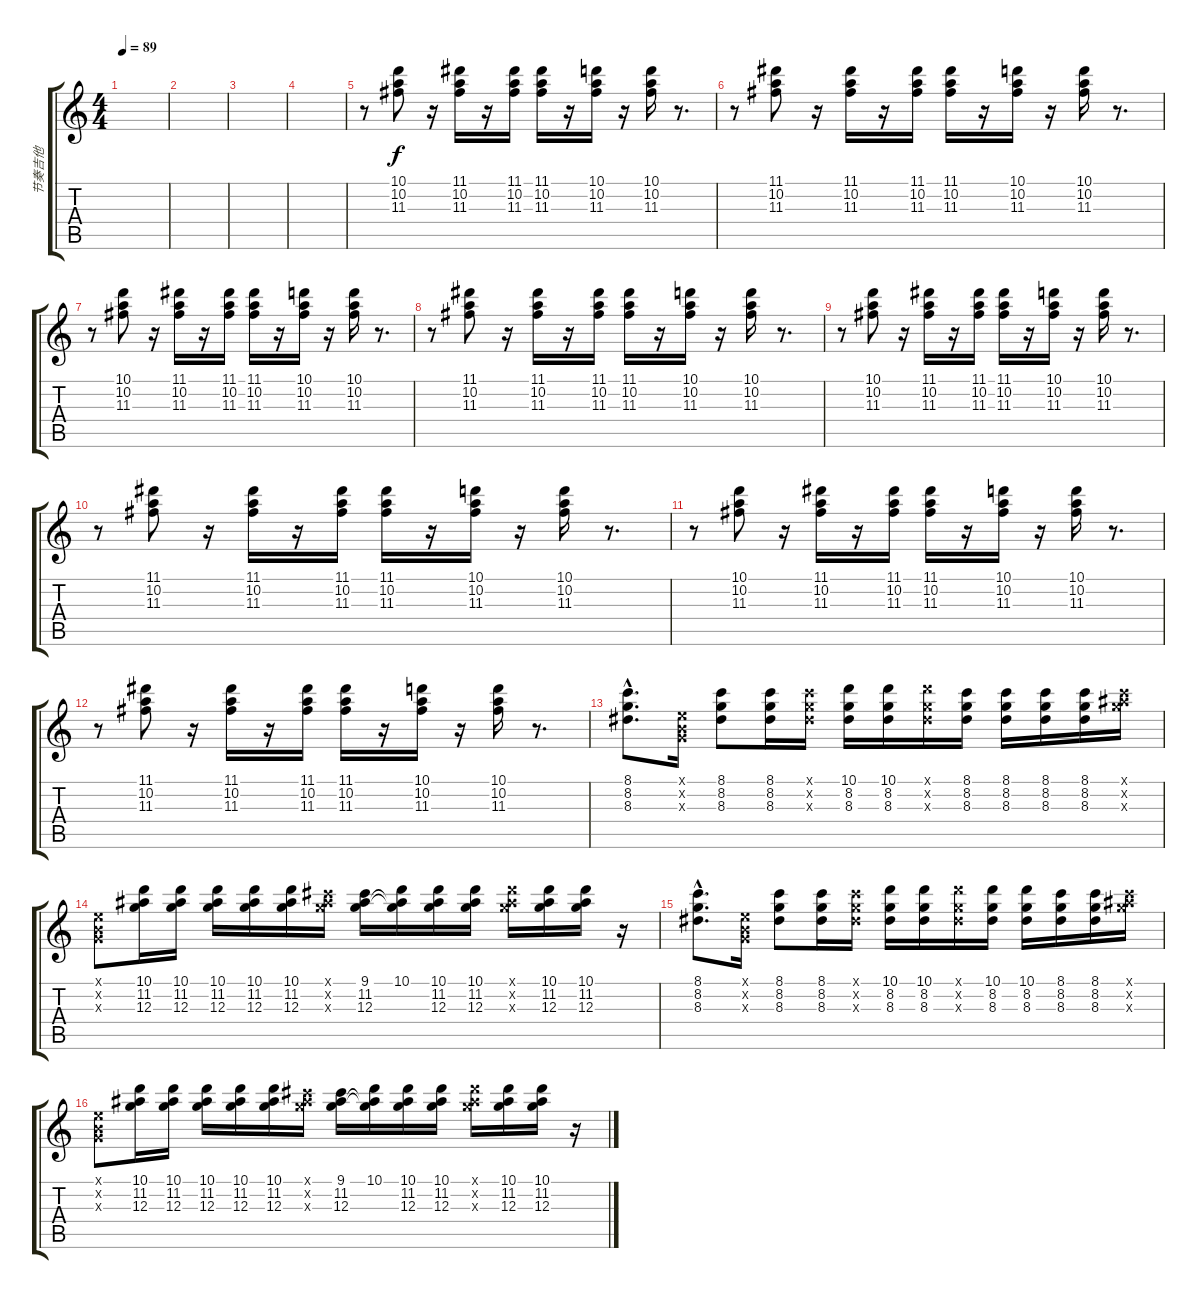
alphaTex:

\track ("节奏吉他" "节奏吉他") {instrument electricguitarclean}
\staff {score tabs}
\tuning (E4 B3 G3 D3 A2 E2) {hide}
\ts (4 4)
\tempo 89
\clef g2
\ks c
|
|
|
|
r.8 (10.1 10.2 11.3).8 r.16 (11.1 10.2 11.3).16 r.16 (11.1 10.2 11.3).16 (11.1 10.2 11.3).16 r.16 (10.1 10.2 11.3).16 r.16 (10.1 10.2 11.3).16 r.8{d} |
r.8 (11.1 10.2 11.3).8 r.16 (11.1 10.2 11.3).16 r.16 (11.1 10.2 11.3).16 (11.1 10.2 11.3).16 r.16 (10.1 10.2 11.3).16 r.16 (10.1 10.2 11.3).16 r.8{d} |
r.8 (10.1 10.2 11.3).8 r.16 (11.1 10.2 11.3).16 r.16 (11.1 10.2 11.3).16 (11.1 10.2 11.3).16 r.16 (10.1 10.2 11.3).16 r.16 (10.1 10.2 11.3).16 r.8{d} |
r.8 (11.1 10.2 11.3).8 r.16 (11.1 10.2 11.3).16 r.16 (11.1 10.2 11.3).16 (11.1 10.2 11.3).16 r.16 (10.1 10.2 11.3).16 r.16 (10.1 10.2 11.3).16 r.8{d} |
r.8 (10.1 10.2 11.3).8 r.16 (11.1 10.2 11.3).16 r.16 (11.1 10.2 11.3).16 (11.1 10.2 11.3).16 r.16 (10.1 10.2 11.3).16 r.16 (10.1 10.2 11.3).16 r.8{d} |
r.8 (11.1 10.2 11.3).8 r.16 (11.1 10.2 11.3).16 r.16 (11.1 10.2 11.3).16 (11.1 10.2 11.3).16 r.16 (10.1 10.2 11.3).16 r.16 (10.1 10.2 11.3).16 r.8{d} |
r.8 (10.1 10.2 11.3).8 r.16 (11.1 10.2 11.3).16 r.16 (11.1 10.2 11.3).16 (11.1 10.2 11.3).16 r.16 (10.1 10.2 11.3).16 r.16 (10.1 10.2 11.3).16 r.8{d} |
r.8 (11.1 10.2 11.3).8 r.16 (11.1 10.2 11.3).16 r.16 (11.1 10.2 11.3).16 (11.1 10.2 11.3).16 r.16 (10.1 10.2 11.3).16 r.16 (10.1 10.2 11.3).16 r.8{d} |
(8.1{hac} 8.2{hac} 8.3{hac}).8{d} (0.1{x} 0.2{x} 0.3{x}).16 (8.1 8.2 8.3).8 (8.1 8.2 8.3).16 (8.1{x} 8.2{x} 8.3{x}).16 (10.1 8.2 8.3).16 (10.1 8.2 8.3).16 (10.1{x} 8.2{x} 8.3{x}).16 (8.1 8.2 8.3).16 (8.1 8.2 8.3).16 (8.1 8.2 8.3).16 (8.1 8.2 8.3).16 (8.1{x} 11.2{x} 12.3{x}).16 |
(0.1{x} 0.2{x} 0.3{x}).8 (10.1 11.2 12.3).16 (10.1 11.2 12.3).16 (10.1 11.2 12.3).16 (10.1 11.2 12.3).16 (10.1 11.2 12.3).16 (9.1{x} 11.2{x} 12.3{x}).16 (9.1 11.2 12.3).16 (10.1 11.2{t} 12.3{t}).16 (10.1 11.2 12.3).16 (10.1 11.2 12.3).16 (10.1{x} 11.2{x} 12.3{x}).16 (10.1 11.2 12.3).16 (10.1 11.2 12.3).16 r.16 |
(8.1{hac} 8.2{hac} 8.3{hac}).8{d} (0.1{x} 0.2{x} 0.3{x}).16 (8.1 8.2 8.3).8 (8.1 8.2 8.3).16 (8.1{x} 8.2{x} 8.3{x}).16 (10.1 8.2 8.3).16 (10.1 8.2 8.3).16 (10.1{x} 8.2{x} 8.3{x}).16 (10.1 8.2 8.3).16 (10.1 8.2 8.3).16 (8.1 8.2 8.3).16 (8.1 8.2 8.3).16 (8.1{x} 11.2{x} 12.3{x}).16 |
(0.1{x} 0.2{x} 0.3{x}).8 (10.1 11.2 12.3).16 (10.1 11.2 12.3).16 (10.1 11.2 12.3).16 (10.1 11.2 12.3).16 (10.1 11.2 12.3).16 (9.1{x} 11.2{x} 12.3{x}).16 (9.1 11.2 12.3).16 (10.1 11.2{t} 12.3{t}).16 (10.1 11.2 12.3).16 (10.1 11.2 12.3).16 (10.1{x} 11.2{x} 12.3{x}).16 (10.1 11.2 12.3).16 (10.1 11.2 12.3).16 r.16
